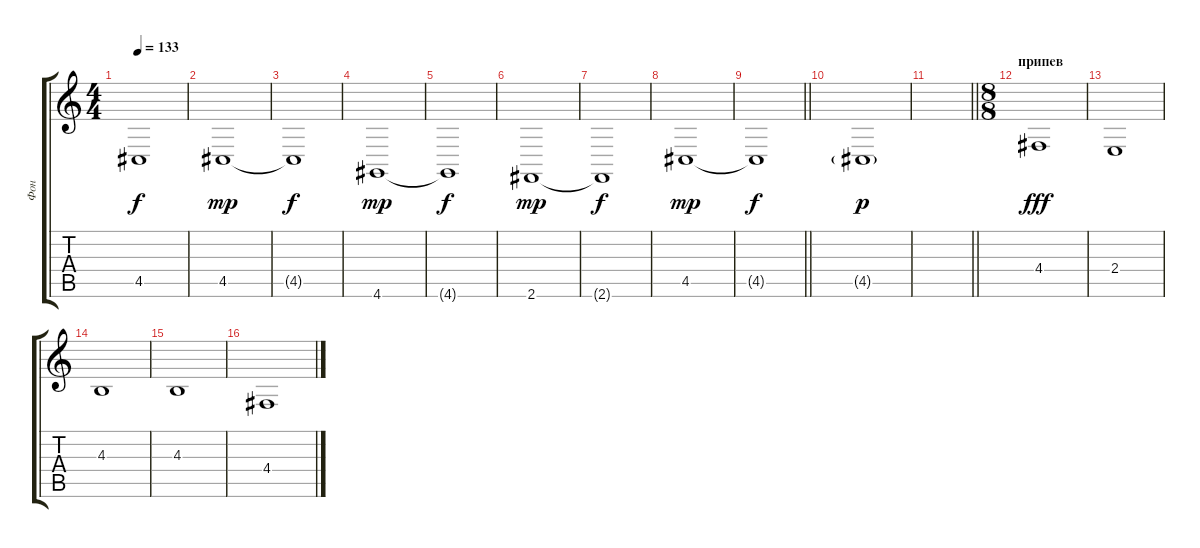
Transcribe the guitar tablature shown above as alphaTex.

\track ("Фон" "Фон") {instrument stringensemble1}
\staff {score tabs}
\tuning (E4 B3 G3 D3 A2 E2) {hide}
\ts (4 4)
\tempo 133
\clef g2
\ks c
4.5{t}.1{dy f} |
4.5.1{dy mp} |
4.5{t}.1{dy f} |
4.6.1{dy mp} |
4.6{t}.1{dy f} |
2.6.1{dy mp} |
2.6{t}.1{dy f} |
4.5.1{dy mp} |
\barLineRight lightlight
4.5{t}.1{dy f} |
4.5{g}.1{dy p} |
\barLineRight lightlight
|
\ts (8 8)
\section ("" "припев")
4.4.1{dy fff} |
2.4.1 |
4.3.1 |
4.3.1 |
4.4.1
